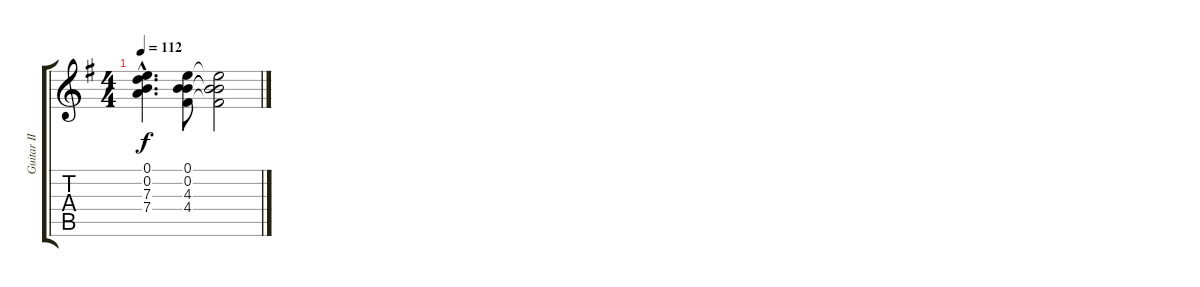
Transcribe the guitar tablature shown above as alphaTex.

\track ("Guitar II (Sugizo)" "Guitar II ") {instrument distortionguitar}
\staff {score tabs}
\tuning (E4 B3 G3 D3 A2 E2) {hide}
\ts (4 4)
\tempo 112
\clef g2
\ks g
(0.1{hac} 0.2{hac} 7.3{hac} 7.4{hac}).4{d dy f} (0.1 0.2 4.3 4.4).8 (0.1{t} 0.2{t} 4.3{t} 4.4{t}).2
